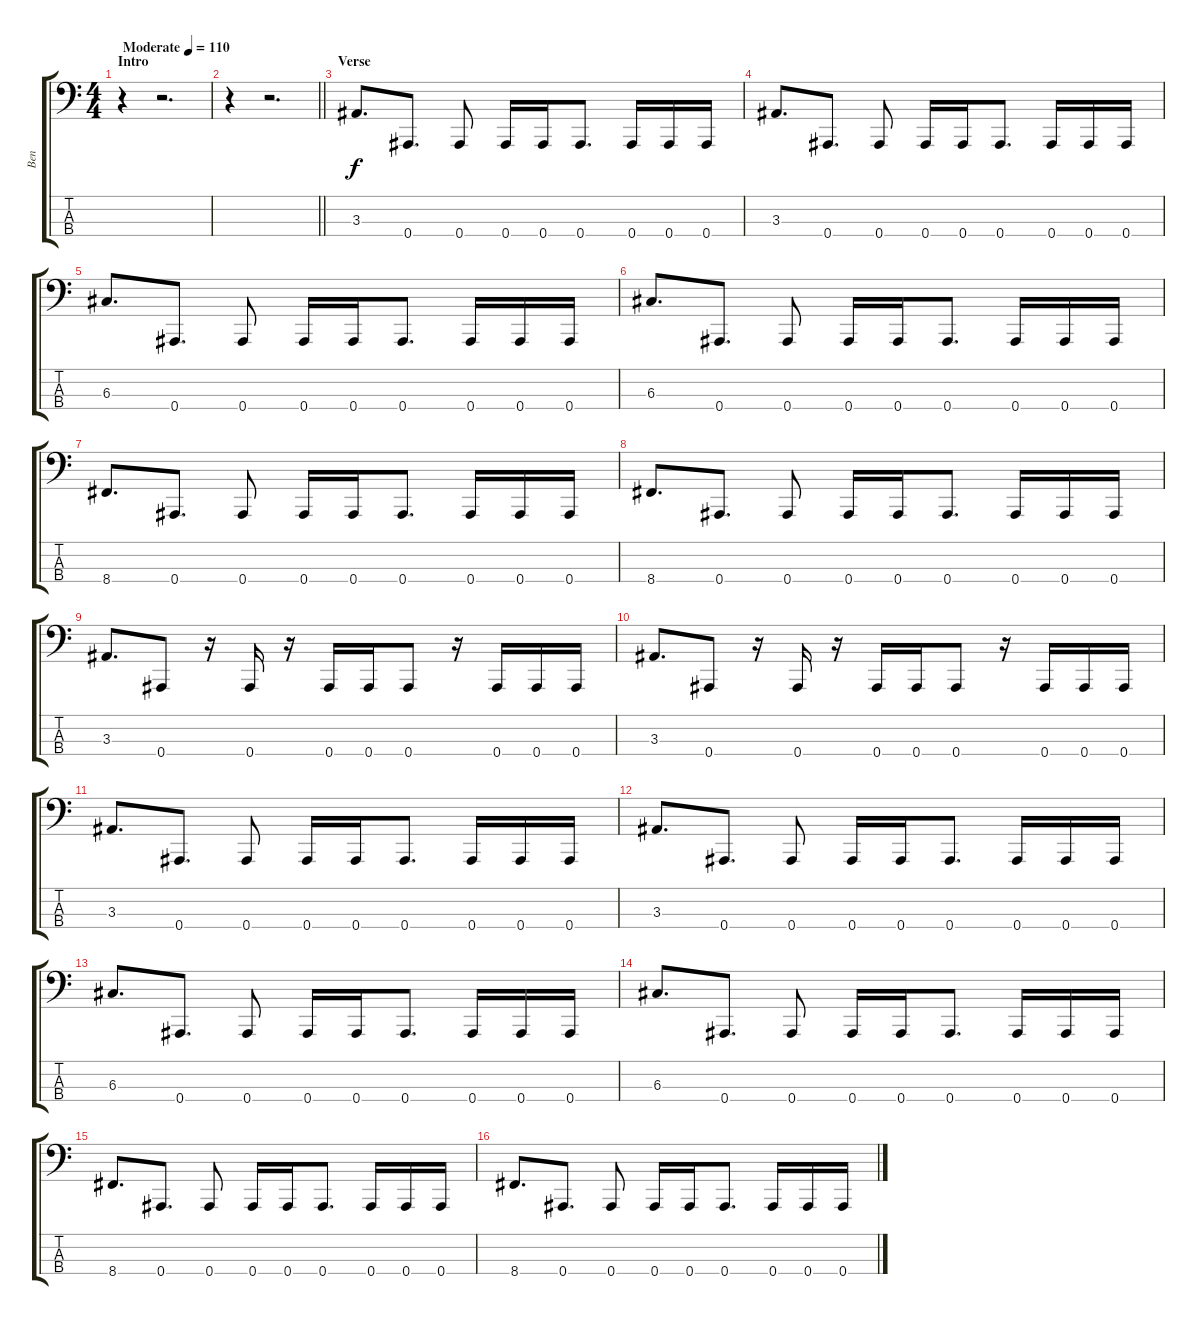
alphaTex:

\track ("Ben" "Ben") {instrument slapbass1}
\staff {score tabs}
\tuning (F2 C2 G1 Bb0) {hide}
\ts (4 4)
\section ("" "Intro")
\tempo (110 "Moderate")
\clef f4
\ks c
r.4{dy f instrument slapbass1} r.2{d} |
\barLineRight lightlight
r.4 r.2{d} |
\section ("" "Verse")
3.3.8{d} 0.4.8{d} 0.4.8 0.4.16 0.4.16 0.4.8{d} 0.4.16 0.4.16 0.4.16 |
3.3.8{d} 0.4.8{d} 0.4.8 0.4.16 0.4.16 0.4.8{d} 0.4.16 0.4.16 0.4.16 |
6.3.8{d} 0.4.8{d} 0.4.8 0.4.16 0.4.16 0.4.8{d} 0.4.16 0.4.16 0.4.16 |
6.3.8{d} 0.4.8{d} 0.4.8 0.4.16 0.4.16 0.4.8{d} 0.4.16 0.4.16 0.4.16 |
8.4.8{d} 0.4.8{d} 0.4.8 0.4.16 0.4.16 0.4.8{d} 0.4.16 0.4.16 0.4.16 |
8.4.8{d} 0.4.8{d} 0.4.8 0.4.16 0.4.16 0.4.8{d} 0.4.16 0.4.16 0.4.16 |
3.3.8{d} 0.4.8 r.16 0.4.16 r.16 0.4.16 0.4.16 0.4.8 r.16 0.4.16 0.4.16 0.4.16 |
3.3.8{d} 0.4.8 r.16 0.4.16 r.16 0.4.16 0.4.16 0.4.8 r.16 0.4.16 0.4.16 0.4.16 |
3.3.8{d} 0.4.8{d} 0.4.8 0.4.16 0.4.16 0.4.8{d} 0.4.16 0.4.16 0.4.16 |
3.3.8{d} 0.4.8{d} 0.4.8 0.4.16 0.4.16 0.4.8{d} 0.4.16 0.4.16 0.4.16 |
6.3.8{d} 0.4.8{d} 0.4.8 0.4.16 0.4.16 0.4.8{d} 0.4.16 0.4.16 0.4.16 |
6.3.8{d} 0.4.8{d} 0.4.8 0.4.16 0.4.16 0.4.8{d} 0.4.16 0.4.16 0.4.16 |
8.4.8{d} 0.4.8{d} 0.4.8 0.4.16 0.4.16 0.4.8{d} 0.4.16 0.4.16 0.4.16 |
8.4.8{d} 0.4.8{d} 0.4.8 0.4.16 0.4.16 0.4.8{d} 0.4.16 0.4.16 0.4.16
